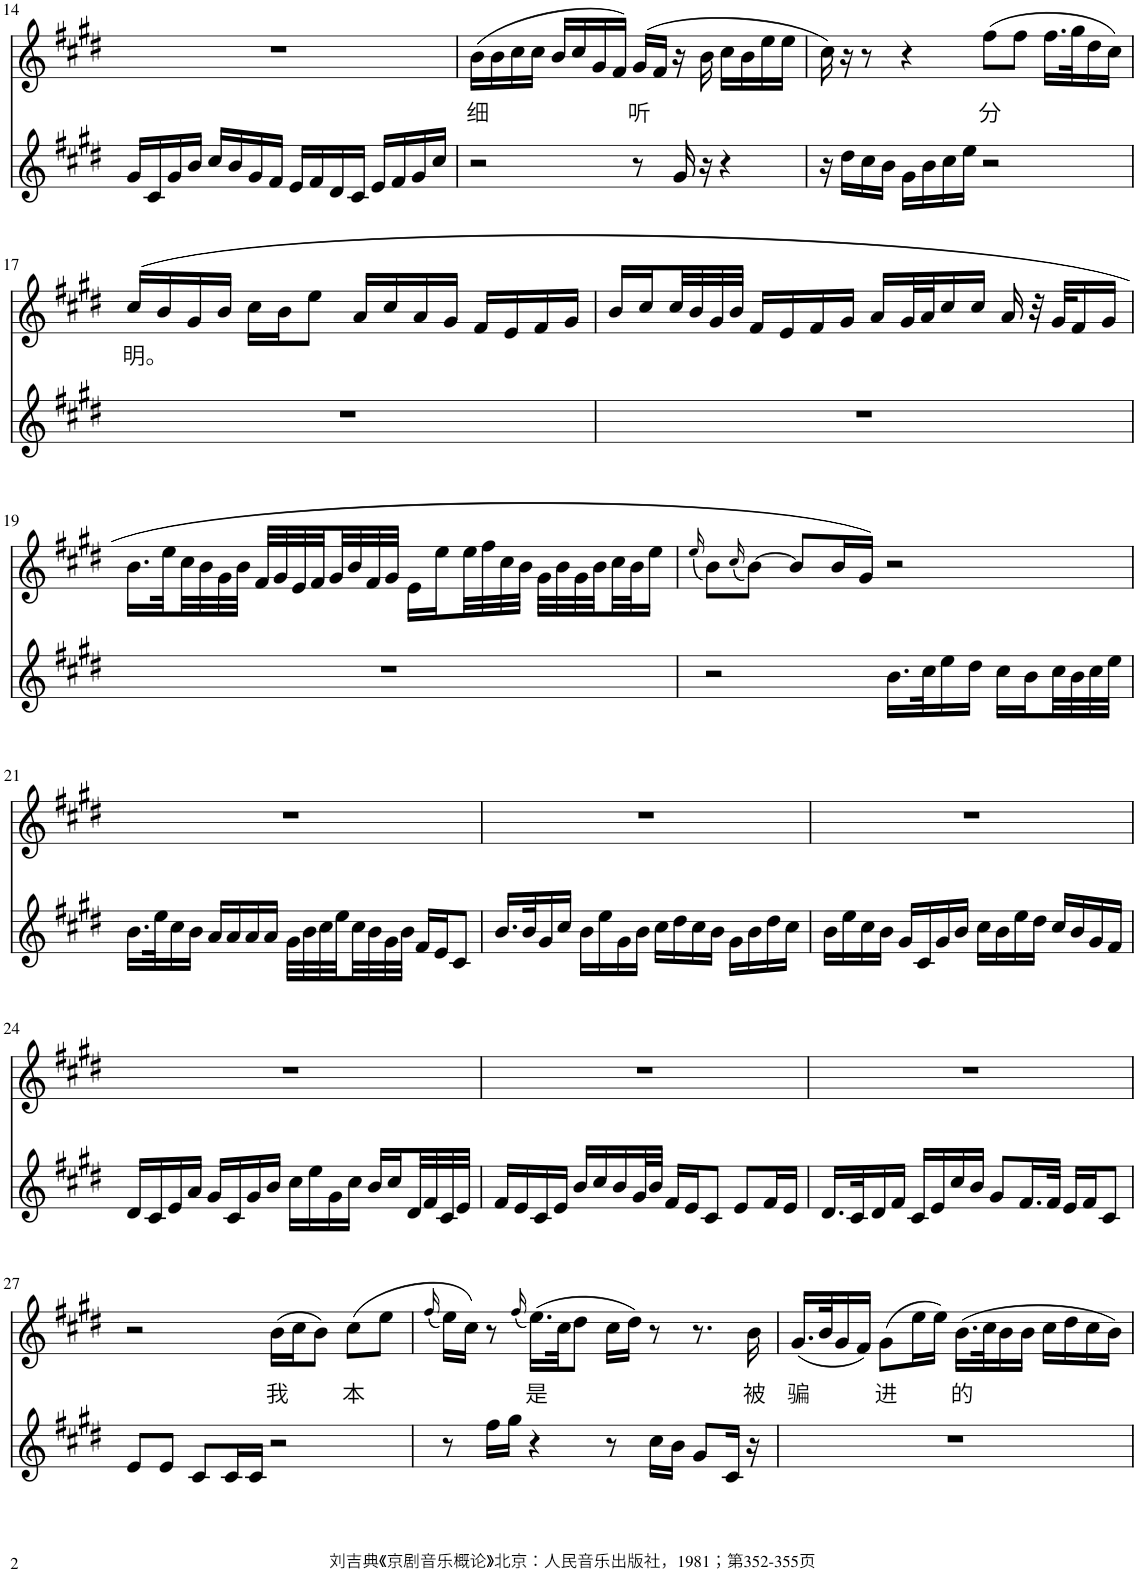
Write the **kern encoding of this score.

**kern	**kern	**text
*part2	*part1	*part1
*staff2	*staff1	*staff1
*I"Piano	*I"Piano	*
*I'Pno	*I'Pno	*
!!LO:PB:g=z
*clefG2	*clefG2	*
*k[f#c#g#d#]	*k[f#c#g#d#]	*
*M4/4	*M4/4	*
=14	=14	=14
16g#/LL	1r	.
16c#/	.	.
16g#/	.	.
16b/JJ	.	.
16cc#/LL	.	.
16b/	.	.
16g#/	.	.
16f#/JJ	.	.
16e/LL	.	.
16f#/	.	.
16d#/	.	.
16c#/JJ	.	.
16e/LL	.	.
16f#/	.	.
16g#/	.	.
16cc#/JJ	.	.
=15	=15	=15
!	!	!LO:LY:b
2r	(16b\LL	细
.	16b\	.
.	16cc#\	.
.	16cc#\JJ	.
.	16b/LL	.
.	16cc#/	.
.	16g#/	.
.	16f#/JJ)	.
!	!	!LO:LY:b
8r	(16g#/LL	听
.	16f#/JJ	.
16g#/	16r	.
16r	16b\	.
4r	16cc#\LL	.
.	16b\	.
.	16ee\	.
.	16ee\JJ	.
=16	=16	=16
16r	16cc#\)	.
16dd#\LL	16r	.
16cc#\	8r	.
16b\JJ	.	.
16g#\LL	4r	.
16b\	.	.
16cc#\	.	.
16ee\JJ	.	.
!	!	!LO:LY:b
2r	(8ff#\L	分
.	8ff#\J	.
.	16.ff#\LL	.
.	32gg#\K	.
.	16dd#\	.
.	16cc#\JJ)	.
!!LO:LB:g=z
=17	=17	=17
!	!	!LO:LY:b
1r	(16cc#/LL	明。
.	16b/	.
.	16g#/	.
.	16b/JJ	.
.	16cc#\LL	.
.	16b\J	.
.	8ee\J	.
.	16a/LL	.
.	16cc#/	.
.	16a/	.
.	16g#/JJ	.
.	16f#/LL	.
.	16e/	.
.	16f#/	.
.	16g#/JJ	.
=18	=18	=18
1r	16b/LL	.
.	16cc#/	.
.	32cc#/L	.
.	32b/	.
.	32g#/	.
.	32b/JJJ	.
.	16f#/LL	.
.	16e/	.
.	16f#/	.
.	16g#/JJ	.
.	16a/LL	.
.	32g#/L	.
.	32a/J	.
.	16cc#/	.
.	16cc#/JJ	.
.	16a/	.
.	32r	.
.	32g#/KLL	.
.	16f#/	.
.	16g#/JJ	.
!!LO:LB:g=z
=19	=19	=19
1r	16.b\LL	.
.	32ee\L	.
.	32cc#\	.
.	32b\	.
.	32g#\	.
.	32b\JJJ	.
.	32f#/LLL	.
.	32g#/	.
.	32e/	.
.	32f#/	.
.	32g#/	.
.	32b/	.
.	32f#/	.
.	32g#/JJJ	.
.	16e\LL	.
.	16ee\	.
.	32ee\L	.
.	32ff#\	.
.	32cc#\	.
.	32b\JJJ	.
.	32g#\LLL	.
.	32b\	.
.	32g#\	.
.	32b\	.
.	32cc#\	.
.	32b\J	.
.	16ee\JJ	.
=20	=20	=20
.	(16qee/	.
2r	8b\L)	.
.	(16qcc#/	.
.	[8b\J)	.
.	8b/L]	.
.	16b/L	.
.	16g#/JJ)	.
16.b\LL	2r	.
32cc#\K	.	.
16ee\	.	.
16dd#\JJ	.	.
16cc#\LL	.	.
16b\	.	.
32cc#\L	.	.
32b\	.	.
32cc#\	.	.
32ee\JJJ	.	.
!!LO:LB:g=z
=21	=21	=21
16.b\LL	1r	.
32ee\K	.	.
16cc#\	.	.
16b\JJ	.	.
16a/LL	.	.
16a/	.	.
16a/	.	.
16a/JJ	.	.
32g#\LLL	.	.
32b\	.	.
32cc#\	.	.
32ee\	.	.
32cc#\	.	.
32b\	.	.
32g#\	.	.
32b\JJJ	.	.
16f#/LL	.	.
16e/J	.	.
8c#/J	.	.
=22	=22	=22
16.b/LL	1r	.
32b/K	.	.
16g#/	.	.
16cc#/JJ	.	.
16b\LL	.	.
16ee\	.	.
16g#\	.	.
16b\JJ	.	.
16cc#\LL	.	.
16dd#\	.	.
16cc#\	.	.
16b\JJ	.	.
16g#\LL	.	.
16b\	.	.
16dd#\	.	.
16cc#\JJ	.	.
=23	=23	=23
16b\LL	1r	.
16ee\	.	.
16cc#\	.	.
16b\JJ	.	.
16g#/LL	.	.
16c#/	.	.
16g#/	.	.
16b/JJ	.	.
16cc#\LL	.	.
16b\	.	.
16ee\	.	.
16dd#\JJ	.	.
16cc#/LL	.	.
16b/	.	.
16g#/	.	.
16f#/JJ	.	.
!!LO:LB:g=z
=24	=24	=24
16d#/LL	1r	.
16c#/	.	.
16e/	.	.
16a/JJ	.	.
16g#/LL	.	.
16c#/	.	.
16g#/	.	.
16b/JJ	.	.
16cc#\LL	.	.
16ee\	.	.
16g#\	.	.
16cc#\JJ	.	.
16b/LL	.	.
16cc#/	.	.
32d#/L	.	.
32f#/	.	.
32c#/	.	.
32e/JJJ	.	.
=25	=25	=25
16f#/LL	1r	.
16e/	.	.
16c#/	.	.
16e/JJ	.	.
16b/LL	.	.
16cc#/	.	.
16b/	.	.
32g#/L	.	.
32b/JJJ	.	.
16f#/LL	.	.
16e/J	.	.
8c#/J	.	.
8e/L	.	.
16f#/L	.	.
16e/JJ	.	.
=26	=26	=26
16.d#/LL	1r	.
32c#/K	.	.
16d#/	.	.
16f#/JJ	.	.
16c#/LL	.	.
16e/	.	.
16cc#/	.	.
16b/JJ	.	.
8g#/L	.	.
16.f#/L	.	.
32f#/JJk	.	.
16e/LL	.	.
16f#/J	.	.
8c#/J	.	.
!!LO:LB:g=z
=27	=27	=27
8e/L	2r	.
8e/J	.	.
8c#/L	.	.
16c#/L	.	.
16c#/JJ	.	.
!	!	!LO:LY:b
2r	(16b\LL	我
.	16cc#\J	.
.	8b\J)	.
!	!	!LO:LY:b
.	(8cc#\L	本
.	8ee\J	.
=28	=28	=28
.	(16qff#/	.
8r	16ee\LL)	.
.	16cc#\JJ)	.
16ff#\LL	8r	.
16gg#\JJ	.	.
.	(16qff#/	.
!	!	!LO:LY:b
4r	(16.ee\LL)	是
.	32cc#\JK	.
.	8dd#\J	.
8r	16cc#\LL	.
.	16dd#\JJ)	.
16cc#\LL	8r	.
16b\JJ	.	.
8g#/L	8.r	.
16c#/Jk	.	.
!	!	!LO:LY:b
16r	16b\	被
=29	=29	=29
!	!	!LO:LY:b
1r	(16.g#/LL	骗
.	32b/K	.
.	16g#/	.
.	16f#/JJ)	.
!	!	!LO:LY:b
.	(8g#\L	进
.	16ee\L	.
.	16ee\JJ)	.
!	!	!LO:LY:b
.	(16.b\LL	的
.	32cc#\K	.
.	16b\	.
.	16b\JJ	.
.	16cc#\LL	.
.	16dd#\	.
.	16cc#\	.
.	16b\JJ)	.
=	=	=
*-	*-	*-
